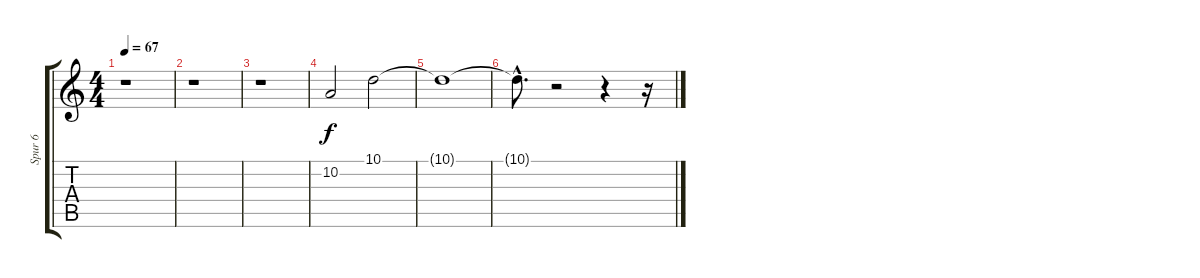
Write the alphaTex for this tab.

\track ("Spur 6" "Spur 6") {instrument vibraphone}
\staff {score tabs}
\tuning (E4 B3 G3 D3 A2 E2) {hide}
\ts (4 4)
\tempo 67
\clef g2
\ks c
r.1{dy f} |
r.1 |
r.1 |
10.2.2 10.1.2 |
10.1{t}.1 |
10.1{hac t}.8{d} r.2 r.4 r.16
